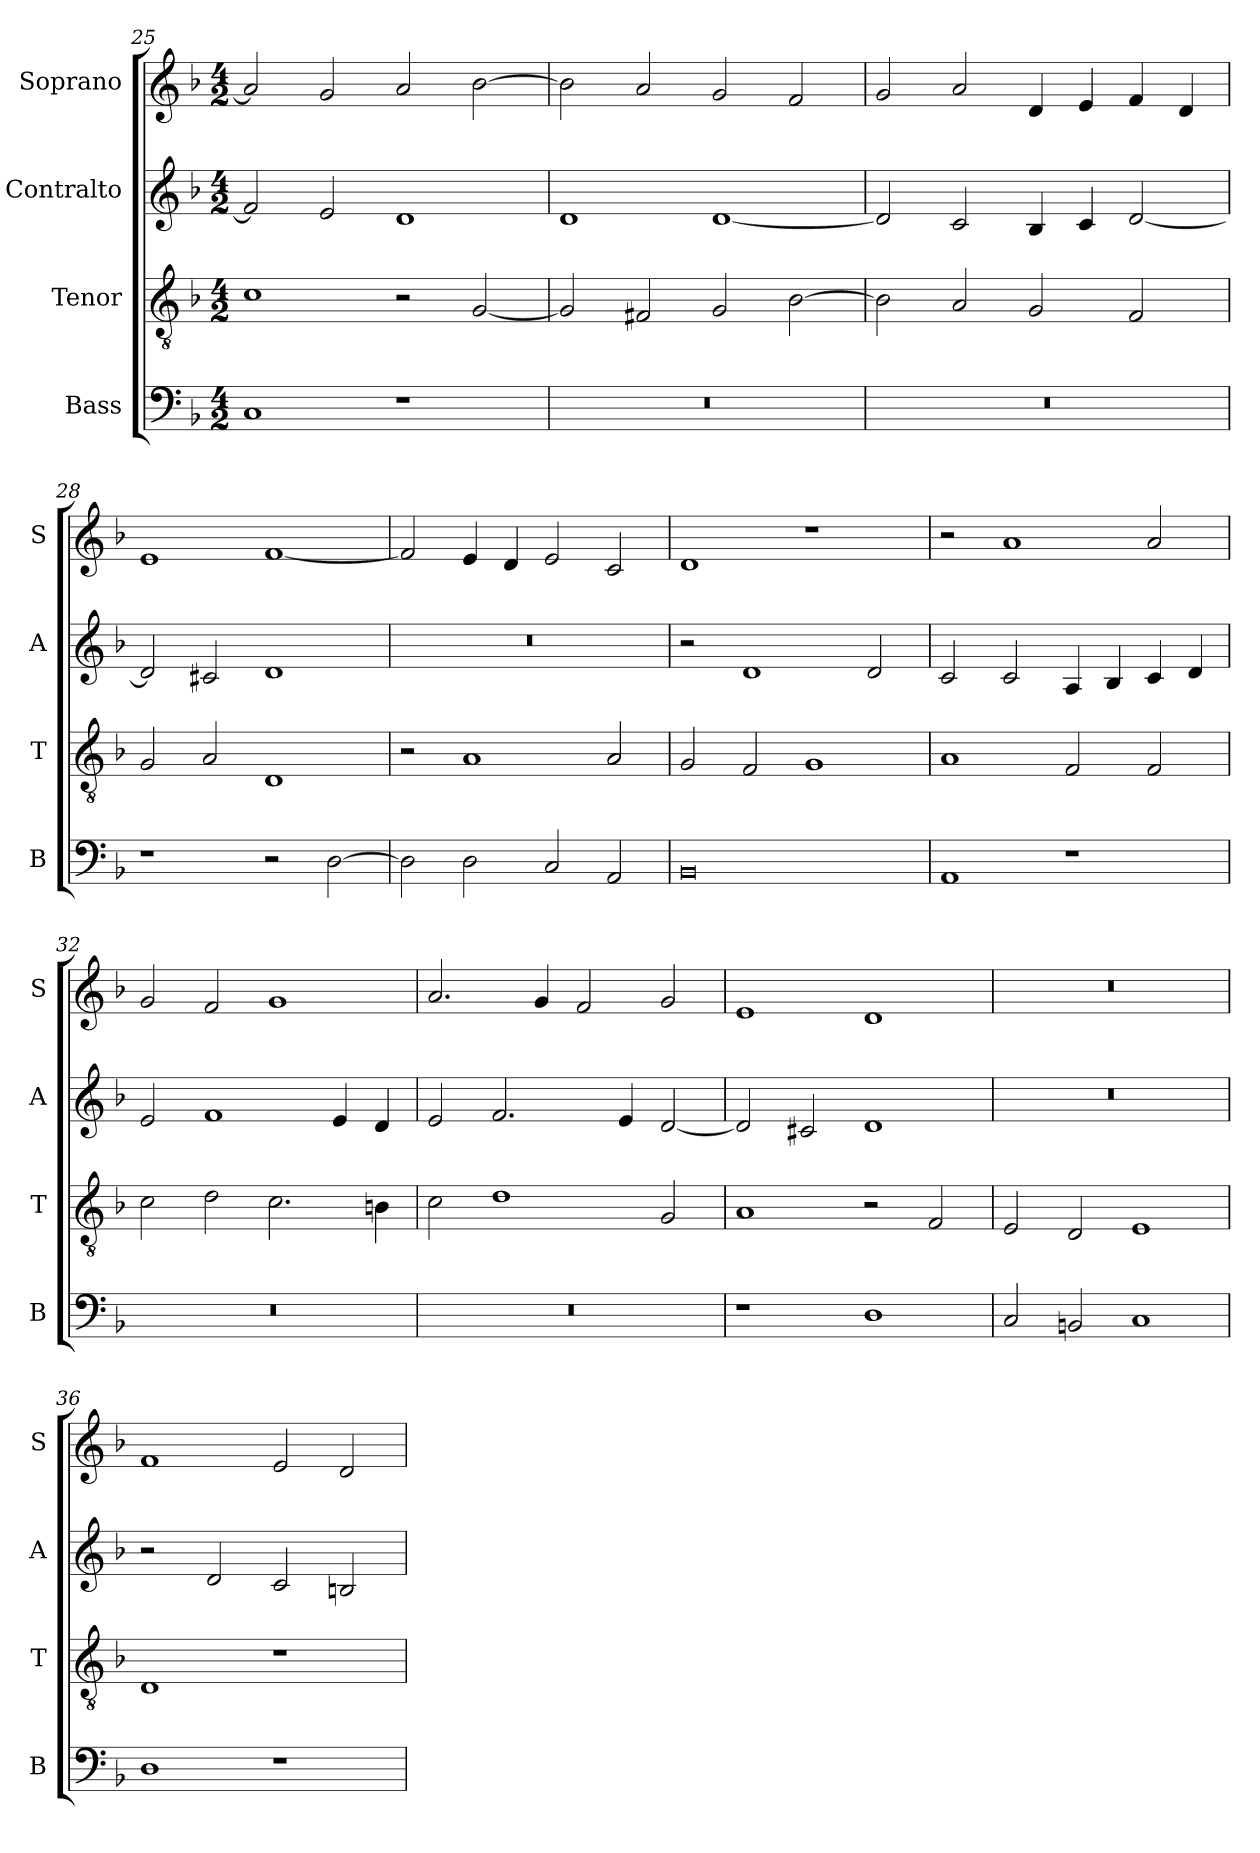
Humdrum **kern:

**kern	**kern	**kern	**kern
*part4	*part3	*part2	*part1
*staff4	*staff3	*staff2	*staff1
*I"Bass	*I"Tenor	*I"Contralto	*I"Soprano
*I'B	*I'T	*I'A	*I'S
*clefF4	*clefGv2	*clefG2	*clefG2
*k[b-]	*k[b-]	*k[b-]	*k[b-]
*F:ion	*F:ion	*F:ion	*F:ion
*M4/2	*M4/2	*M4/2	*M4/2
=25	=25	=25	=25
1C	1c	2f]	2a]
.	.	2e	2g
1r	2r	1d	2a
.	[2G	.	[2b-
=26	=26	=26	=26
0r	2G]	1d	2b-]
.	2F#X	.	2a
.	2G	[1d	2g
.	[2B-	.	2f
=27	=27	=27	=27
0r	2B-]	2d]	2g
.	2A	2c	2a
.	2G	4B-	4d
.	.	4c	4e
.	2F	[2d	4f
.	.	.	4d
=28	=28	=28	=28
1r	2G	2d]	1e
.	2A	2c#X	.
2r	1D	1d	[1f
[2D	.	.	.
=29	=29	=29	=29
2D]	2r	0r	2f]
2D	1A	.	4e
.	.	.	4d
2C	.	.	2e
2AA	2A	.	2c
=30	=30	=30	=30
0BB-	2G	2r	1d
.	2F	1d	.
.	1G	.	1r
.	.	2d	.
=31	=31	=31	=31
1AA	1A	2c	2r
.	.	2c	1a
1r	2F	4A	.
.	.	4B-	.
.	2F	4c	2a
.	.	4d	.
=32	=32	=32	=32
0r	2c	2e	2g
.	2d	1f	2f
.	2.c	.	1g
.	.	4e	.
.	4Bn	4d	.
=33	=33	=33	=33
0r	2c	2e	2.a
.	1d	2.f	.
.	.	.	4g
.	.	.	2f
.	.	4e	.
.	2G	[2d	2g
=34	=34	=34	=34
1r	1A	2d]	1e
.	.	2c#X	.
1D	2r	1d	1d
.	2F	.	.
=35	=35	=35	=35
2C	2E	0r	0r
2BBn	2D	.	.
1C	1E	.	.
=36	=36	=36	=36
1D	1D	2r	1f
.	.	2d	.
1r	1r	2c	2e
.	.	2Bn	2d
=	=	=	=
*-	*-	*-	*-
